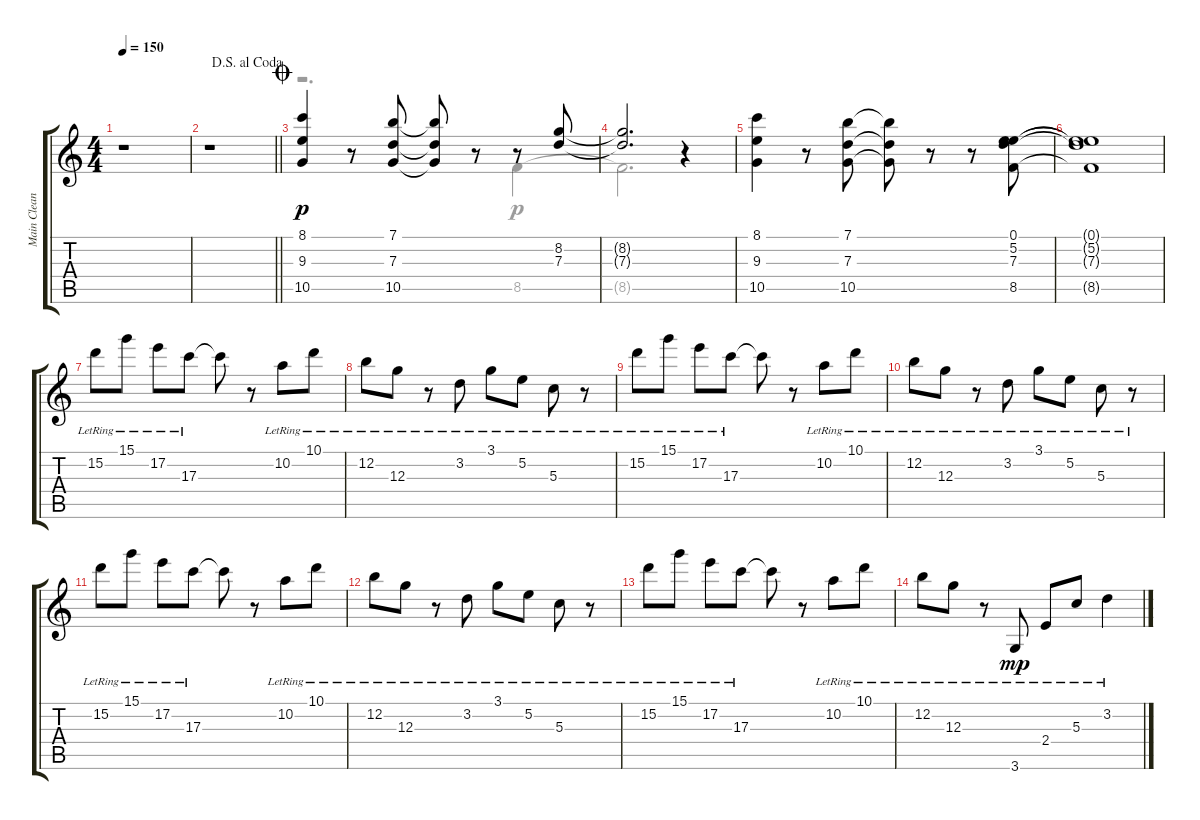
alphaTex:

\track ("Main Clean" "Main Clean") {instrument electricguitarjazz}
\staff {score tabs}
\tuning (E4 B3 G3 D3 A2 E2) {hide}
\voice
\ts (4 4)
\tempo 150
\clef g2
\ks c
r.1{dy mf} |
\jump dalsegnoalcoda
\barLineRight lightlight
r.1 |
\jump coda
(8.1 9.3 10.5).4{dy p} r.8 (7.1 7.3 10.5).8 (7.1{t} 7.3{t} 10.5{t}).8 r.8 r.8 (8.2 7.3).8 |
(8.2{t} 7.3{t}).2{d} r.4 |
(8.1 9.3 10.5).4 r.8 (7.1 7.3 10.5).8 (7.1{t} 7.3{t} 10.5{t}).8 r.8 r.8 (0.1 5.2 7.3 8.5).8 |
(0.1{t} 5.2{t} 7.3{t} 8.5{t}).1 |
15.2{lr}.8 15.1{lr}.8 17.2{lr}.8 17.3{lr}.8 17.3{t}.8 r.8 10.2{lr}.8 10.1{lr}.8 |
12.2{lr}.8 12.3{lr}.8 r.8 3.2{lr}.8 3.1{lr}.8 5.2{lr}.8 5.3{lr}.8 r.8 |
15.2{lr}.8 15.1{lr}.8 17.2{lr}.8 17.3{lr}.8 17.3{t}.8 r.8 10.2{lr}.8 10.1{lr}.8 |
12.2{lr}.8 12.3{lr}.8 r.8 3.2{lr}.8 3.1{lr}.8 5.2{lr}.8 5.3{lr}.8 r.8 |
15.2{lr}.8 15.1{lr}.8 17.2{lr}.8 17.3{lr}.8 17.3{t}.8 r.8 10.2{lr}.8 10.1{lr}.8 |
12.2{lr}.8 12.3{lr}.8 r.8 3.2{lr}.8 3.1{lr}.8 5.2{lr}.8 5.3{lr}.8 r.8 |
15.2{lr}.8 15.1{lr}.8 17.2{lr}.8 17.3{lr}.8 17.3{t}.8 r.8 10.2{lr}.8 10.1{lr}.8 |
12.2{lr}.8 12.3{lr}.8 r.8 3.6{lr}.8{dy mp} 2.4{lr}.8 5.3{lr}.8 3.2{lr}.4
\voice
\clef g2
\ottava regular
\simile none
\ks c
|
\barLineRight lightlight
|
r.2{d} 8.5.4{dy p} |
8.5{t}.2{d} r.4 |
|
|
|
|
|
|
|
|
|
